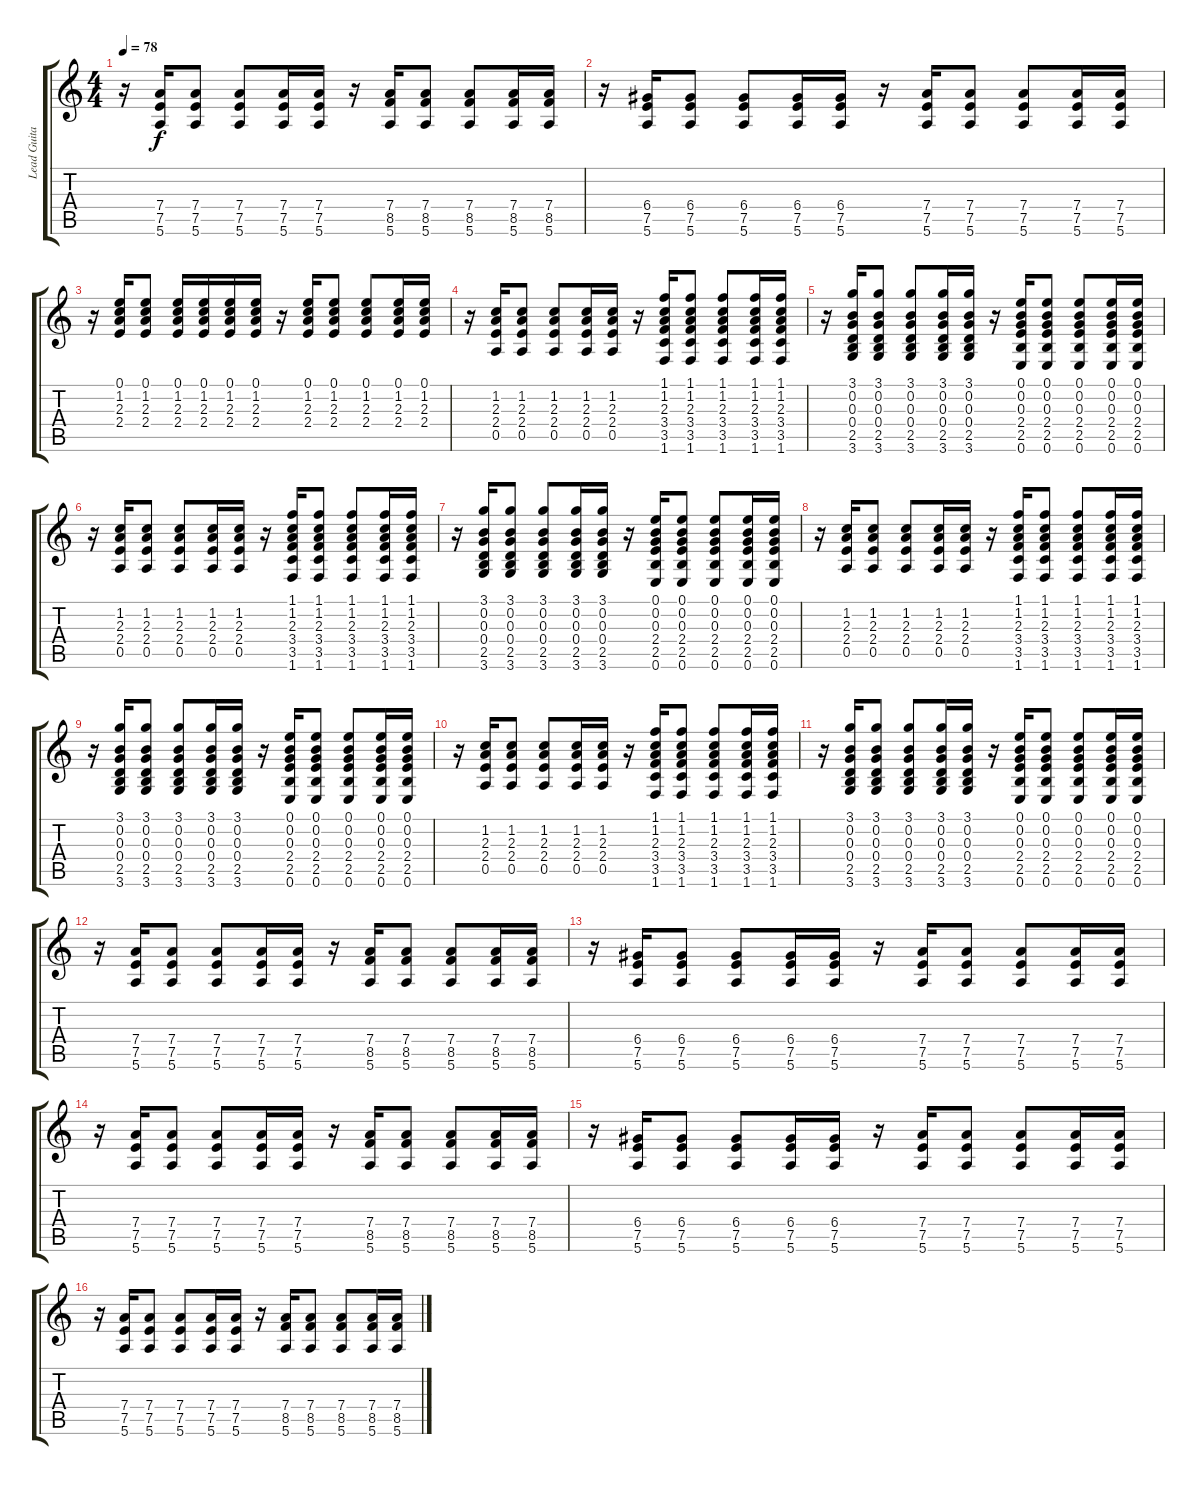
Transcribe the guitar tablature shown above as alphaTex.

\track ("Lead Guitar" "Lead Guita") {instrument acousticguitarsteel}
\staff {score tabs}
\tuning (E4 B3 G3 D3 A2 E2) {hide}
\ts (4 4)
\tempo 78
\clef g2
\ks c
r.16{dy f} (7.4 7.5 5.6).16 (7.4 7.5 5.6).8 (7.4 7.5 5.6).8 (7.4 7.5 5.6).16 (7.4 7.5 5.6).16 r.16 (7.4 8.5 5.6).16 (7.4 8.5 5.6).8 (7.4 8.5 5.6).8 (7.4 8.5 5.6).16 (7.4 8.5 5.6).16 |
r.16 (6.4 7.5 5.6).16 (6.4 7.5 5.6).8 (6.4 7.5 5.6).8 (6.4 7.5 5.6).16 (6.4 7.5 5.6).16 r.16 (7.4 7.5 5.6).16 (7.4 7.5 5.6).8 (7.4 7.5 5.6).8 (7.4 7.5 5.6).16 (7.4 7.5 5.6).16 |
r.16 (0.1 1.2 2.3 2.4).16 (0.1 1.2 2.3 2.4).8 (0.1 1.2 2.3 2.4).16 (0.1 1.2 2.3 2.4).16 (0.1 1.2 2.3 2.4).16 (0.1 1.2 2.3 2.4).16 r.16 (0.1 1.2 2.3 2.4).16 (0.1 1.2 2.3 2.4).8 (0.1 1.2 2.3 2.4).8 (0.1 1.2 2.3 2.4).16 (0.1 1.2 2.3 2.4).16 |
r.16 (1.2 2.3 2.4 0.5).16 (1.2 2.3 2.4 0.5).8 (1.2 2.3 2.4 0.5).8 (1.2 2.3 2.4 0.5).16 (1.2 2.3 2.4 0.5).16 r.16 (1.1 1.2 2.3 3.4 3.5 1.6).16 (1.1 1.2 2.3 3.4 3.5 1.6).8 (1.1 1.2 2.3 3.4 3.5 1.6).8 (1.1 1.2 2.3 3.4 3.5 1.6).16 (1.1 1.2 2.3 3.4 3.5 1.6).16 |
r.16 (3.1 0.2 0.3 0.4 2.5 3.6).16 (3.1 0.2 0.3 0.4 2.5 3.6).8 (3.1 0.2 0.3 0.4 2.5 3.6).8 (3.1 0.2 0.3 0.4 2.5 3.6).16 (3.1 0.2 0.3 0.4 2.5 3.6).16 r.16 (0.1 0.2 0.3 2.4 2.5 0.6).16 (0.1 0.2 0.3 2.4 2.5 0.6).8 (0.1 0.2 0.3 2.4 2.5 0.6).8 (0.1 0.2 0.3 2.4 2.5 0.6).16 (0.1 0.2 0.3 2.4 2.5 0.6).16 |
r.16 (1.2 2.3 2.4 0.5).16 (1.2 2.3 2.4 0.5).8 (1.2 2.3 2.4 0.5).8 (1.2 2.3 2.4 0.5).16 (1.2 2.3 2.4 0.5).16 r.16 (1.1 1.2 2.3 3.4 3.5 1.6).16 (1.1 1.2 2.3 3.4 3.5 1.6).8 (1.1 1.2 2.3 3.4 3.5 1.6).8 (1.1 1.2 2.3 3.4 3.5 1.6).16 (1.1 1.2 2.3 3.4 3.5 1.6).16 |
r.16 (3.1 0.2 0.3 0.4 2.5 3.6).16 (3.1 0.2 0.3 0.4 2.5 3.6).8 (3.1 0.2 0.3 0.4 2.5 3.6).8 (3.1 0.2 0.3 0.4 2.5 3.6).16 (3.1 0.2 0.3 0.4 2.5 3.6).16 r.16 (0.1 0.2 0.3 2.4 2.5 0.6).16 (0.1 0.2 0.3 2.4 2.5 0.6).8 (0.1 0.2 0.3 2.4 2.5 0.6).8 (0.1 0.2 0.3 2.4 2.5 0.6).16 (0.1 0.2 0.3 2.4 2.5 0.6).16 |
r.16 (1.2 2.3 2.4 0.5).16 (1.2 2.3 2.4 0.5).8 (1.2 2.3 2.4 0.5).8 (1.2 2.3 2.4 0.5).16 (1.2 2.3 2.4 0.5).16 r.16 (1.1 1.2 2.3 3.4 3.5 1.6).16 (1.1 1.2 2.3 3.4 3.5 1.6).8 (1.1 1.2 2.3 3.4 3.5 1.6).8 (1.1 1.2 2.3 3.4 3.5 1.6).16 (1.1 1.2 2.3 3.4 3.5 1.6).16 |
r.16 (3.1 0.2 0.3 0.4 2.5 3.6).16 (3.1 0.2 0.3 0.4 2.5 3.6).8 (3.1 0.2 0.3 0.4 2.5 3.6).8 (3.1 0.2 0.3 0.4 2.5 3.6).16 (3.1 0.2 0.3 0.4 2.5 3.6).16 r.16 (0.1 0.2 0.3 2.4 2.5 0.6).16 (0.1 0.2 0.3 2.4 2.5 0.6).8 (0.1 0.2 0.3 2.4 2.5 0.6).8 (0.1 0.2 0.3 2.4 2.5 0.6).16 (0.1 0.2 0.3 2.4 2.5 0.6).16 |
r.16 (1.2 2.3 2.4 0.5).16 (1.2 2.3 2.4 0.5).8 (1.2 2.3 2.4 0.5).8 (1.2 2.3 2.4 0.5).16 (1.2 2.3 2.4 0.5).16 r.16 (1.1 1.2 2.3 3.4 3.5 1.6).16 (1.1 1.2 2.3 3.4 3.5 1.6).8 (1.1 1.2 2.3 3.4 3.5 1.6).8 (1.1 1.2 2.3 3.4 3.5 1.6).16 (1.1 1.2 2.3 3.4 3.5 1.6).16 |
r.16 (3.1 0.2 0.3 0.4 2.5 3.6).16 (3.1 0.2 0.3 0.4 2.5 3.6).8 (3.1 0.2 0.3 0.4 2.5 3.6).8 (3.1 0.2 0.3 0.4 2.5 3.6).16 (3.1 0.2 0.3 0.4 2.5 3.6).16 r.16 (0.1 0.2 0.3 2.4 2.5 0.6).16 (0.1 0.2 0.3 2.4 2.5 0.6).8 (0.1 0.2 0.3 2.4 2.5 0.6).8 (0.1 0.2 0.3 2.4 2.5 0.6).16 (0.1 0.2 0.3 2.4 2.5 0.6).16 |
r.16 (7.4 7.5 5.6).16 (7.4 7.5 5.6).8 (7.4 7.5 5.6).8 (7.4 7.5 5.6).16 (7.4 7.5 5.6).16 r.16 (7.4 8.5 5.6).16 (7.4 8.5 5.6).8 (7.4 8.5 5.6).8 (7.4 8.5 5.6).16 (7.4 8.5 5.6).16 |
r.16 (6.4 7.5 5.6).16 (6.4 7.5 5.6).8 (6.4 7.5 5.6).8 (6.4 7.5 5.6).16 (6.4 7.5 5.6).16 r.16 (7.4 7.5 5.6).16 (7.4 7.5 5.6).8 (7.4 7.5 5.6).8 (7.4 7.5 5.6).16 (7.4 7.5 5.6).16 |
r.16 (7.4 7.5 5.6).16 (7.4 7.5 5.6).8 (7.4 7.5 5.6).8 (7.4 7.5 5.6).16 (7.4 7.5 5.6).16 r.16 (7.4 8.5 5.6).16 (7.4 8.5 5.6).8 (7.4 8.5 5.6).8 (7.4 8.5 5.6).16 (7.4 8.5 5.6).16 |
r.16 (6.4 7.5 5.6).16 (6.4 7.5 5.6).8 (6.4 7.5 5.6).8 (6.4 7.5 5.6).16 (6.4 7.5 5.6).16 r.16 (7.4 7.5 5.6).16 (7.4 7.5 5.6).8 (7.4 7.5 5.6).8 (7.4 7.5 5.6).16 (7.4 7.5 5.6).16 |
r.16 (7.4 7.5 5.6).16 (7.4 7.5 5.6).8 (7.4 7.5 5.6).8 (7.4 7.5 5.6).16 (7.4 7.5 5.6).16 r.16 (7.4 8.5 5.6).16 (7.4 8.5 5.6).8 (7.4 8.5 5.6).8 (7.4 8.5 5.6).16 (7.4 8.5 5.6).16
